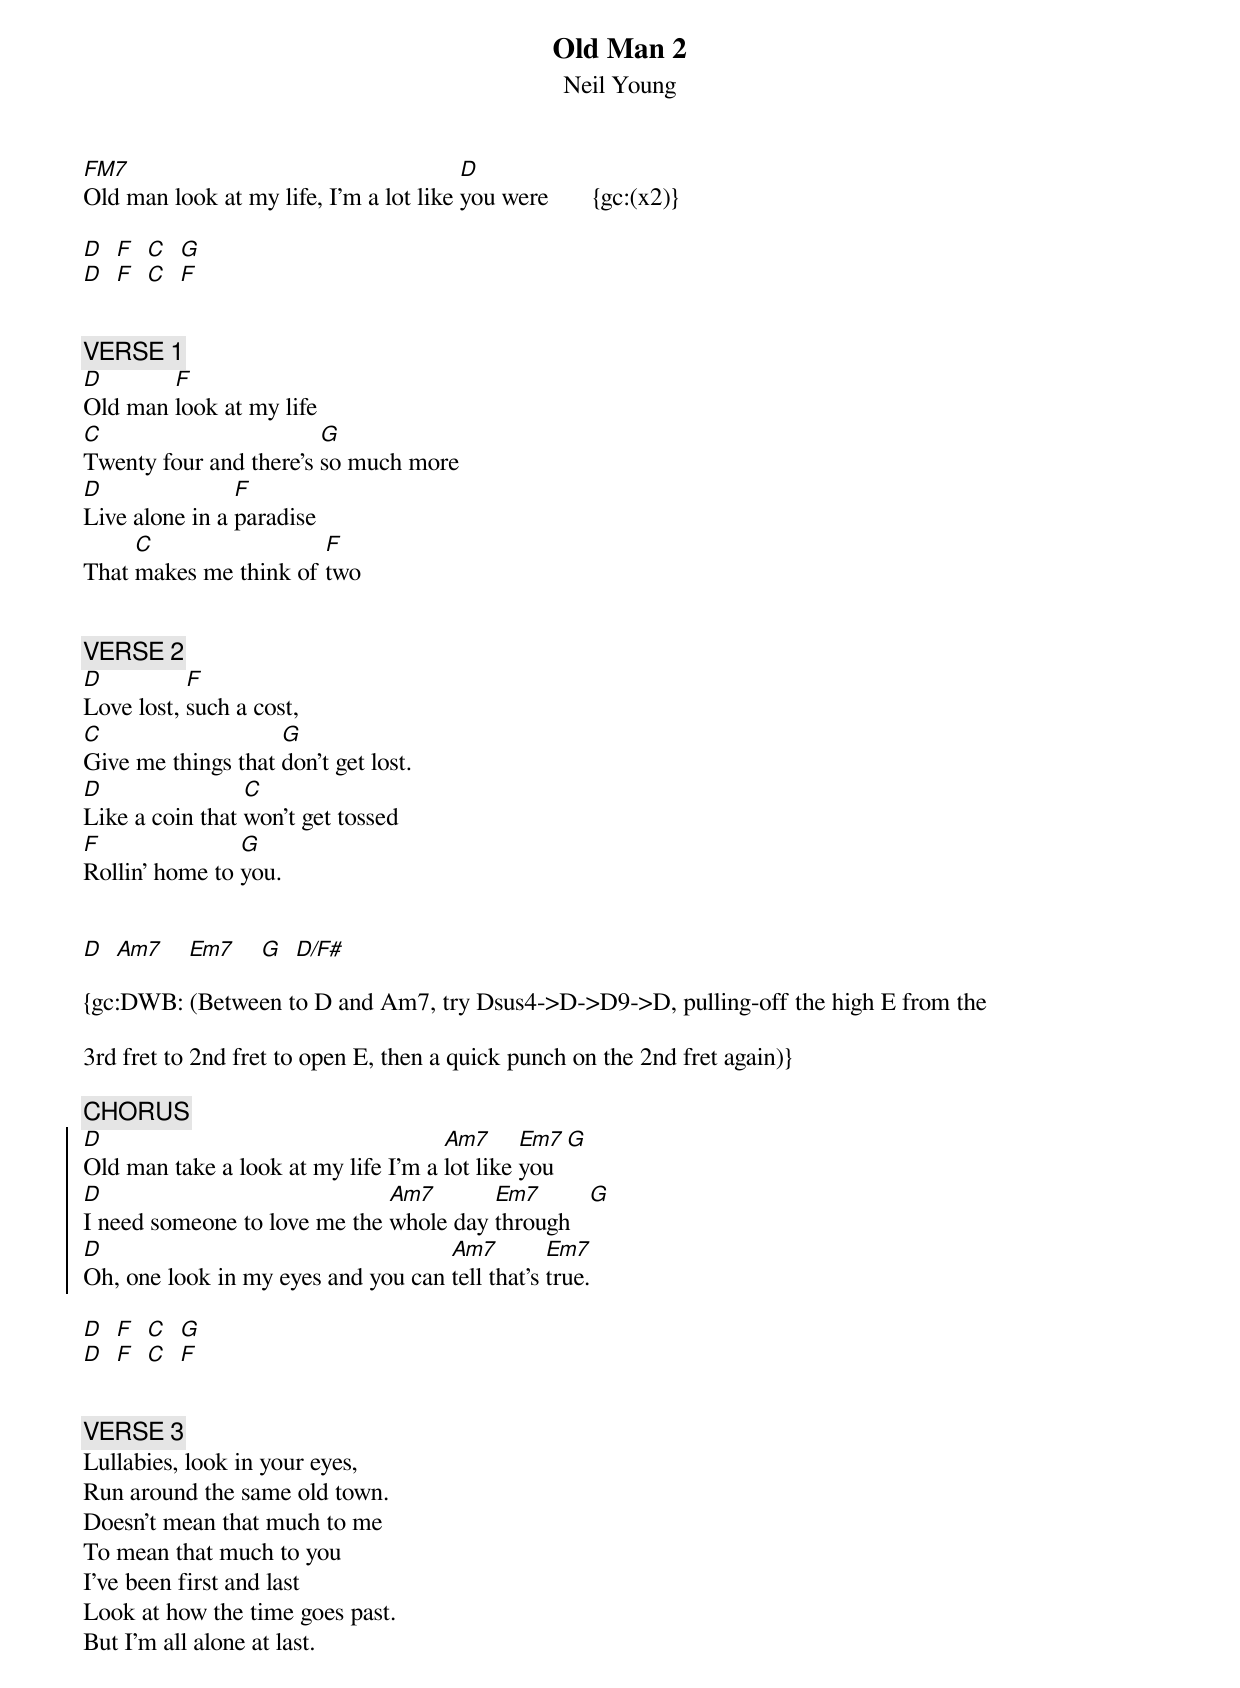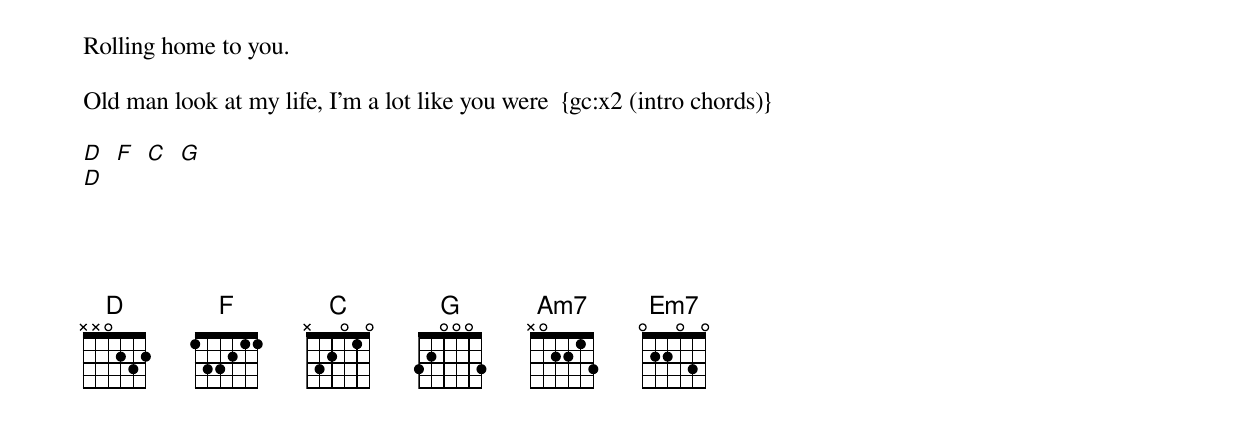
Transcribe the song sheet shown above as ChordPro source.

{t:Old Man 2}
{st:Neil Young}

[FM7]Old man look at my life, I'm a lot like [D]you were       {gc:(x2)}

[D]  [F]  [C]  [G]
[D]  [F]  [C]  [F]

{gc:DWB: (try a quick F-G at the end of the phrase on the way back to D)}

{c:VERSE 1}
[D]Old man [F]look at my life
[C]Twenty four and there's [G]so much more
[D]Live alone in a [F]paradise
That [C]makes me think of [F]two

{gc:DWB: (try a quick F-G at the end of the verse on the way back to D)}

{c:VERSE 2}
[D]Love lost, [F]such a cost,
[C]Give me things that [G]don't get lost.
[D]Like a coin that [C]won't get tossed
[F]Rollin' home to [G]you.


[D]  [Am7]    [Em7]    [G]  [D/F#]

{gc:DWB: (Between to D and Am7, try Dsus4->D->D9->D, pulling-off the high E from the

3rd fret to 2nd fret to open E, then a quick punch on the 2nd fret again)}

{c:CHORUS}
{soc}
[D]Old man take a look at my life I'm a [Am7]lot like [Em7]you  [G]
[D]I need someone to love me the [Am7]whole day [Em7]through   [G]
[D]Oh, one look in my eyes and you can [Am7]tell that's [Em7]true.
{eoc}

[D]  [F]  [C]  [G]
[D]  [F]  [C]  [F]

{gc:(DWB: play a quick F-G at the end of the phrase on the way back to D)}

{c:VERSE 3}
Lullabies, look in your eyes,
Run around the same old town.
Doesn't mean that much to me
To mean that much to you
I've been first and last
Look at how the time goes past.
But I'm all alone at last.
Rolling home to you.

Old man look at my life, I'm a lot like you were  {gc:x2 (intro chords)}

[D]  [F]  [C]  [G]
[D]

{define: FM7: 0 X 0 0 5 6 0}
{define: Dsus4: 0 X 0 0 2 3 3}
{define: D9: 0 X 0 0 3 2 0}
{define: Am7: 0 X 0 0 2 0 1 0}
{define: Em7: 0 0 2 2 0 3 0}

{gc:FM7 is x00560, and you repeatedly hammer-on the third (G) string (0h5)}
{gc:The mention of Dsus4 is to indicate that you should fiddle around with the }
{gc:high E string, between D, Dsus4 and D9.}

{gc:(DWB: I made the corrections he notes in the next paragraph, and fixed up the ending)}

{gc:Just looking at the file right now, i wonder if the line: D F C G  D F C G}
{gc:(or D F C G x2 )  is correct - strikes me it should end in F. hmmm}
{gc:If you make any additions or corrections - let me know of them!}
